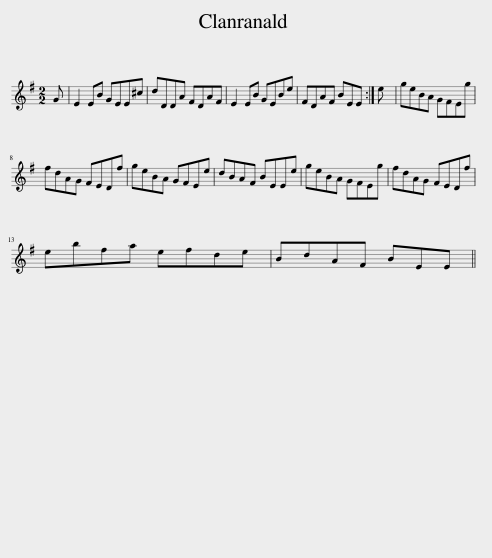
X:1
L:1/8
M:2/2
I:linebreak $
K:Emin
V:1 treble
V:1
 G | E2 EB GEE^c | dDDA FDAF | E2 EB GEBe | FDAF BEE :| %5
 e | geBA GFEg |$ fdAG FEDf | geBA GFEe | dBAF BEEe | %10
 geBA GFEg | fdAG FEDf |$ ebfa efde | BdAF BEE || %14
